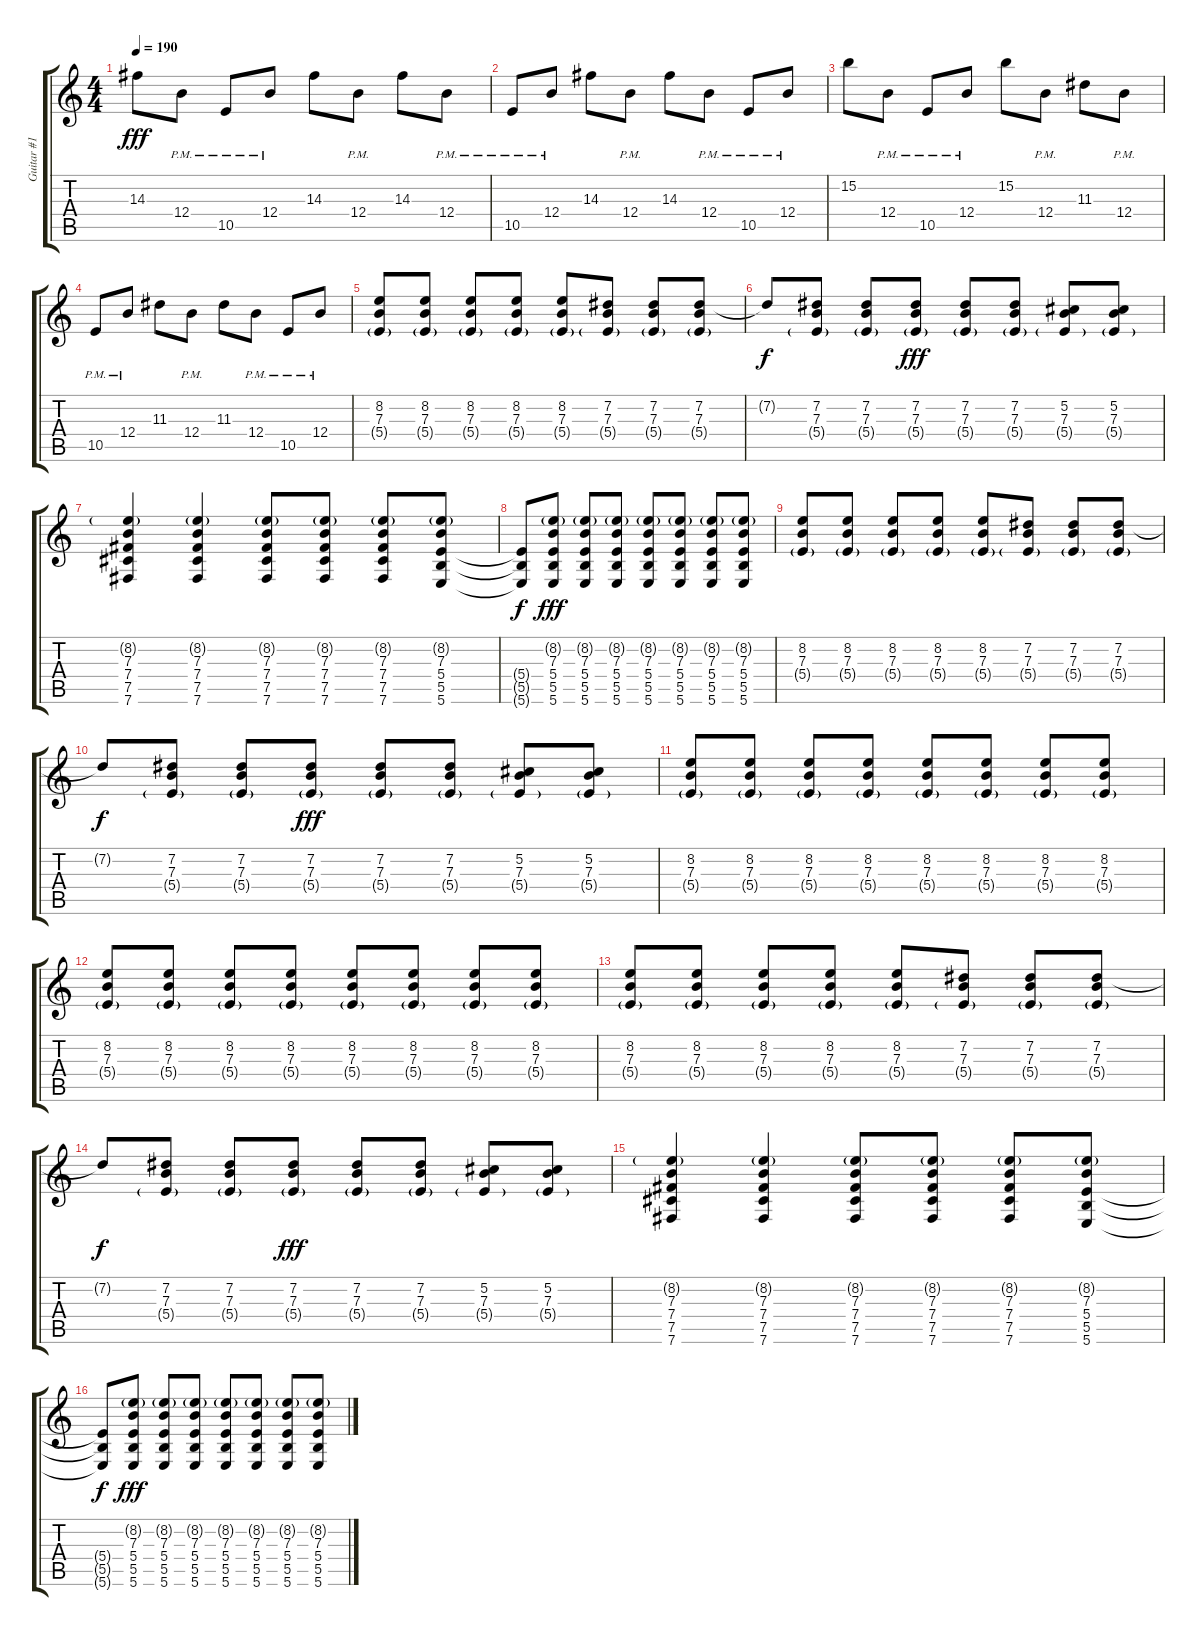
\track ("Guitar #1" "Guitar #1") {instrument overdrivenguitar}
\staff {score tabs}
\tuning (Db4 Ab3 E3 B2 Gb2 B1) {hide}
\ts (4 4)
\tempo 190
\clef g2
\ks c
14.3.8{dy fff} 12.4{pm}.8 10.5{pm}.8 12.4{pm}.8 14.3.8 12.4{pm}.8 14.3.8 12.4{pm}.8 |
10.5{pm}.8 12.4{pm}.8 14.3.8 12.4{pm}.8 14.3.8 12.4{pm}.8 10.5{pm}.8 12.4{pm}.8 |
15.2.8 12.4{pm}.8 10.5{pm}.8 12.4{pm}.8 15.2.8 12.4{pm}.8 11.3.8 12.4{pm}.8 |
10.5{pm}.8 12.4{pm}.8 11.3.8 12.4{pm}.8 11.3.8 12.4{pm}.8 10.5{pm}.8 12.4{pm}.8 |
(8.2 7.3 5.4{g}).8 (8.2 7.3 5.4{g}).8 (8.2 7.3 5.4{g}).8 (8.2 7.3 5.4{g}).8 (8.2 7.3 5.4{g}).8 (7.2 7.3 5.4{g}).8 (7.2 7.3 5.4{g}).8 (7.2 7.3 5.4{g}).8 |
7.2{t}.8{dy f} (7.2 7.3 5.4{g}).8 (7.2 7.3 5.4{g}).8 (7.2 7.3 5.4{g}).8{dy fff} (7.2 7.3 5.4{g}).8 (7.2 7.3 5.4{g}).8 (5.2 7.3 5.4{g}).8 (5.2 7.3 5.4{g}).8 |
(8.2{g} 7.3 7.4 7.5 7.6).4 (8.2{g} 7.3 7.4 7.5 7.6).4 (8.2{g} 7.3 7.4 7.5 7.6).8 (8.2{g} 7.3 7.4 7.5 7.6).8 (8.2{g} 7.3 7.4 7.5 7.6).8 (8.2{g} 7.3 5.4 5.5 5.6).8 |
(5.4{t} 5.5{t} 5.6{t}).8{dy f} (8.2{g} 7.3 5.4 5.5 5.6).8{dy fff} (8.2{g} 7.3 5.4 5.5 5.6).8 (8.2{g} 7.3 5.4 5.5 5.6).8 (8.2{g} 7.3 5.4 5.5 5.6).8 (8.2{g} 7.3 5.4 5.5 5.6).8 (8.2{g} 7.3 5.4 5.5 5.6).8 (8.2{g} 7.3 5.4 5.5 5.6).8 |
(8.2 7.3 5.4{g}).8 (8.2 7.3 5.4{g}).8 (8.2 7.3 5.4{g}).8 (8.2 7.3 5.4{g}).8 (8.2 7.3 5.4{g}).8 (7.2 7.3 5.4{g}).8 (7.2 7.3 5.4{g}).8 (7.2 7.3 5.4{g}).8 |
7.2{t}.8{dy f} (7.2 7.3 5.4{g}).8 (7.2 7.3 5.4{g}).8 (7.2 7.3 5.4{g}).8{dy fff} (7.2 7.3 5.4{g}).8 (7.2 7.3 5.4{g}).8 (5.2 7.3 5.4{g}).8 (5.2 7.3 5.4{g}).8 |
(8.2 7.3 5.4{g}).8 (8.2 7.3 5.4{g}).8 (8.2 7.3 5.4{g}).8 (8.2 7.3 5.4{g}).8 (8.2 7.3 5.4{g}).8 (8.2 7.3 5.4{g}).8 (8.2 7.3 5.4{g}).8 (8.2 7.3 5.4{g}).8 |
(8.2 7.3 5.4{g}).8 (8.2 7.3 5.4{g}).8 (8.2 7.3 5.4{g}).8 (8.2 7.3 5.4{g}).8 (8.2 7.3 5.4{g}).8 (8.2 7.3 5.4{g}).8 (8.2 7.3 5.4{g}).8 (8.2 7.3 5.4{g}).8 |
(8.2 7.3 5.4{g}).8 (8.2 7.3 5.4{g}).8 (8.2 7.3 5.4{g}).8 (8.2 7.3 5.4{g}).8 (8.2 7.3 5.4{g}).8 (7.2 7.3 5.4{g}).8 (7.2 7.3 5.4{g}).8 (7.2 7.3 5.4{g}).8 |
7.2{t}.8{dy f} (7.2 7.3 5.4{g}).8 (7.2 7.3 5.4{g}).8 (7.2 7.3 5.4{g}).8{dy fff} (7.2 7.3 5.4{g}).8 (7.2 7.3 5.4{g}).8 (5.2 7.3 5.4{g}).8 (5.2 7.3 5.4{g}).8 |
(8.2{g} 7.3 7.4 7.5 7.6).4 (8.2{g} 7.3 7.4 7.5 7.6).4 (8.2{g} 7.3 7.4 7.5 7.6).8 (8.2{g} 7.3 7.4 7.5 7.6).8 (8.2{g} 7.3 7.4 7.5 7.6).8 (8.2{g} 7.3 5.4 5.5 5.6).8 |
(5.4{t} 5.5{t} 5.6{t}).8{dy f} (8.2{g} 7.3 5.4 5.5 5.6).8{dy fff} (8.2{g} 7.3 5.4 5.5 5.6).8 (8.2{g} 7.3 5.4 5.5 5.6).8 (8.2{g} 7.3 5.4 5.5 5.6).8 (8.2{g} 7.3 5.4 5.5 5.6).8 (8.2{g} 7.3 5.4 5.5 5.6).8 (8.2{g} 7.3 5.4 5.5 5.6).8
